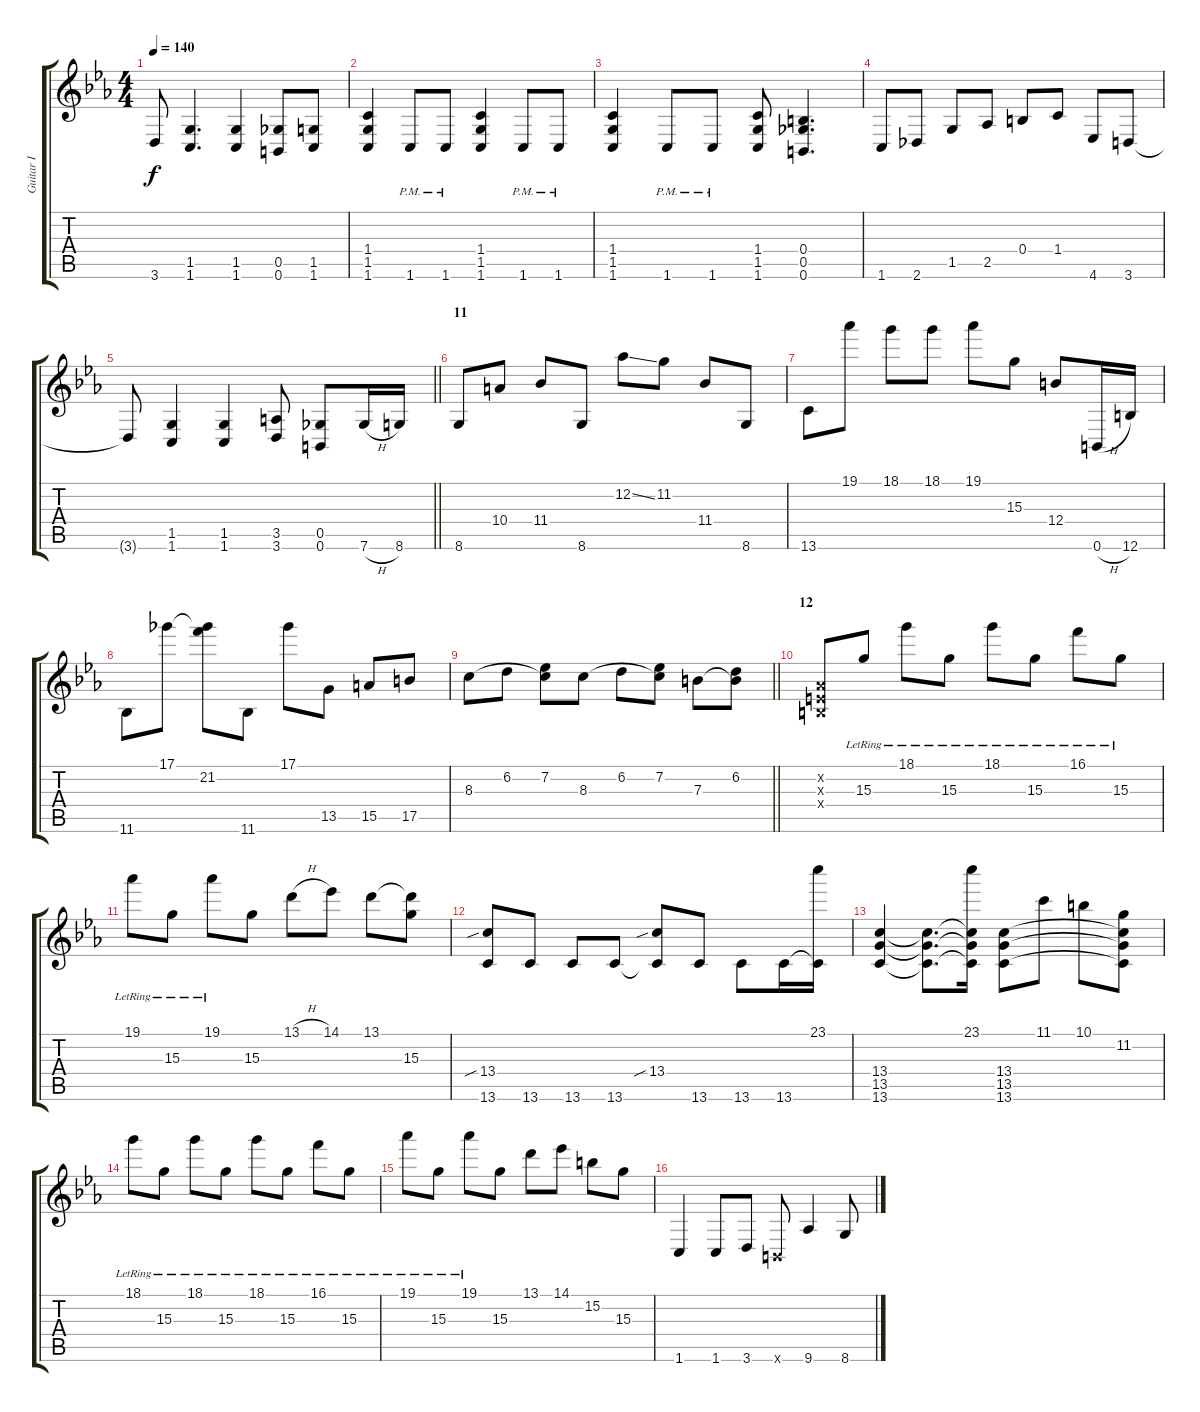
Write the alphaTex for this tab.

\track ("Guitar I" "Guitar I") {instrument overdrivenguitar}
\staff {score tabs}
\tuning (Db4 Ab3 E3 B2 Gb2 B1) {hide}
\ts (4 4)
\tempo 140
\clef g2
\ks cminor
3.6{t}.8{dy f} (1.5 1.6).4{d} (1.5 1.6).4 (0.5 0.6).8 (1.5 1.6).8 |
(1.4 1.5 1.6).4 1.6{pm}.8 1.6{pm}.8 (1.4 1.5 1.6).4 1.6{pm}.8 1.6{pm}.8 |
(1.4 1.5 1.6).4 1.6{pm}.8 1.6{pm}.8 (1.4 1.5 1.6).8 (0.4 0.5 0.6).4{d} |
1.6.8 2.6.8 1.5.8 2.5.8 0.4.8 1.4.8 4.6.8 3.6.8 |
\barLineRight lightlight
3.6{t}.8 (1.5 1.6).4 (1.5 1.6).4 (3.5 3.6).8 (0.5 0.6).8 7.6{h}.16 8.6.16 |
\section ("" "11")
8.6.8 10.4.8 11.4.8 8.6.8 12.2{ss}.8 11.2.8 11.4.8 8.6.8 |
13.6.8 19.1.8 18.1.8 18.1.8 19.1.8 15.3.8 12.4.8 0.6{h}.16 12.6.16 |
11.6.8 17.1.8 (17.1{t} 21.2).8 11.6.8 17.1.8 13.5.8 15.5.8 17.5.8 |
\barLineRight lightlight
8.3.8 6.2.8 (7.2 8.3{t}).8 8.3.8 6.2.8 (7.2 8.3{t}).8 7.3.8 (6.2 7.3{t}).8 |
\section ("" "12")
(0.2{x} 0.3{x} 0.4{x}).8 15.3{lr}.8 18.1{lr}.8 15.3{lr}.8 18.1{lr}.8 15.3{lr}.8 16.1{lr}.8 15.3{lr}.8 |
19.1{lr}.8 15.3{lr}.8 19.1{lr}.8 15.3.8 13.1{h}.8 14.1.8 13.1.8 (13.1{t} 15.3).8 |
(13.4{sib} 13.6).8 13.6.8 13.6.8 13.6.8 (13.4{sib} 13.6{t}).8 13.6.8 13.6.8 13.6.16 (23.1 13.6{t}).16 |
(13.4 13.5 13.6).4 (13.4{t} 13.5{t} 13.6{t}).8{d} (23.1 13.4{t} 13.5{t} 13.6{t}).16 (13.4 13.5 13.6).8 11.1.8 10.1.8 (11.2 13.4{t} 13.5{t} 13.6{t}).8 |
18.1{lr}.8 15.3{lr}.8 18.1{lr}.8 15.3{lr}.8 18.1{lr}.8 15.3{lr}.8 16.1{lr}.8 15.3{lr}.8 |
19.1{lr}.8 15.3{lr}.8 19.1{lr}.8 15.3.8 13.1.8 14.1.8 15.2.8 15.3.8 |
1.6.4 1.6.8 3.6.8 0.6{x}.8 9.6.4 8.6.8
